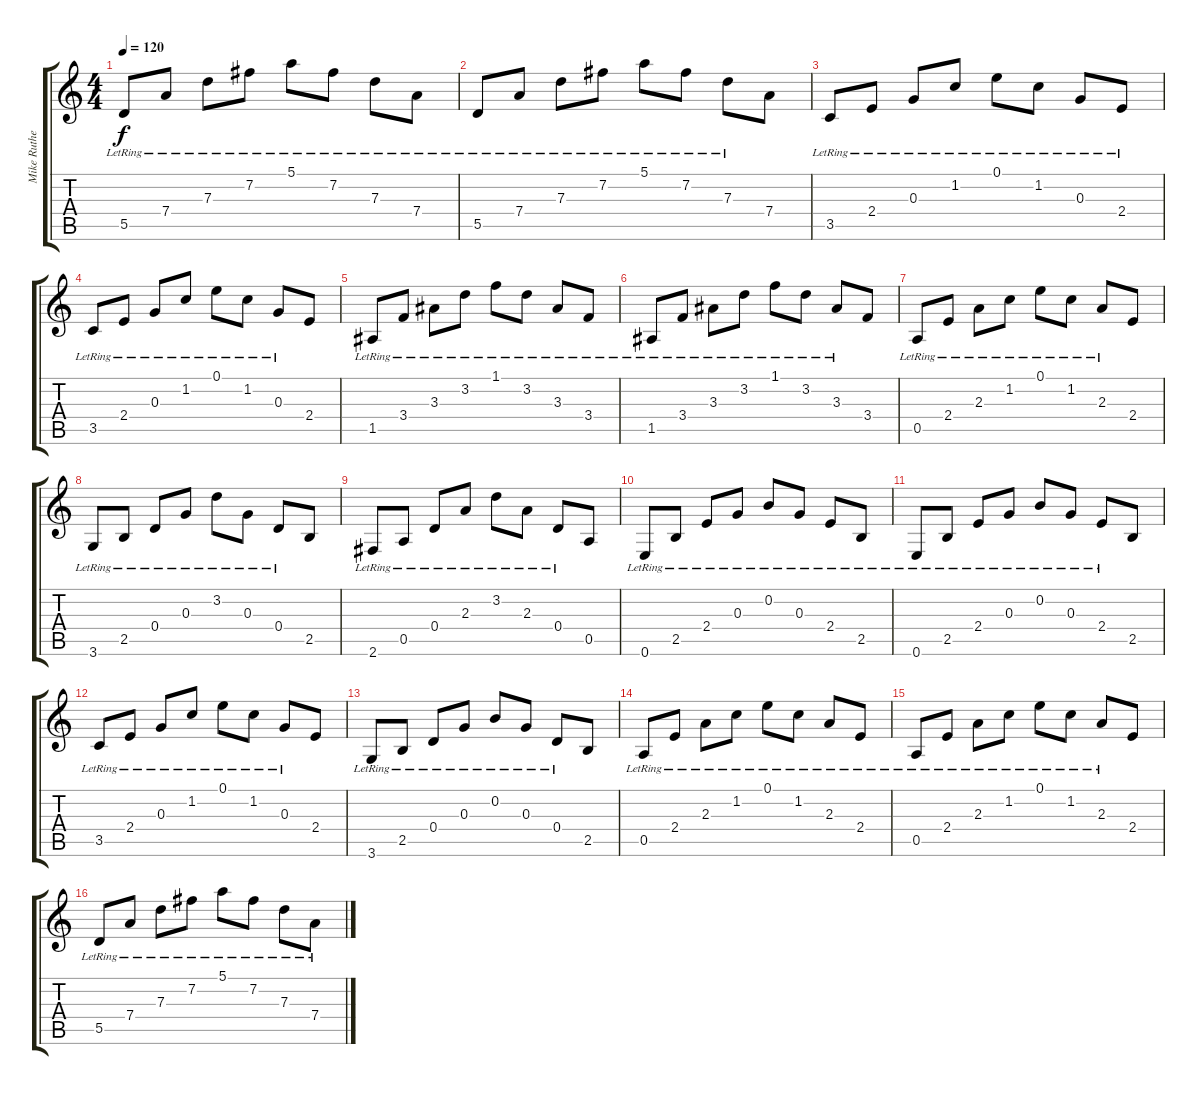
\track ("Mike Rutherford" "Mike Ruthe") {instrument acousticguitarnylon}
\staff {score tabs}
\tuning (E4 B3 G3 D3 A2 E2) {hide}
\ts (4 4)
\tempo 120
\clef g2
\ks c
5.5{lr}.8{dy f} 7.4{lr}.8 7.3{lr}.8 7.2{lr}.8 5.1{lr}.8 7.2{lr}.8 7.3{lr}.8 7.4{lr}.8 |
5.5{lr}.8 7.4{lr}.8 7.3{lr}.8 7.2{lr}.8 5.1{lr}.8 7.2{lr}.8 7.3{lr}.8 7.4.8 |
3.5{lr}.8 2.4{lr}.8 0.3{lr}.8 1.2{lr}.8 0.1{lr}.8 1.2{lr}.8 0.3{lr}.8 2.4{lr}.8 |
3.5{lr}.8 2.4{lr}.8 0.3{lr}.8 1.2{lr}.8 0.1{lr}.8 1.2{lr}.8 0.3{lr}.8 2.4.8 |
1.5{lr}.8 3.4{lr}.8 3.3{lr}.8 3.2{lr}.8 1.1{lr}.8 3.2{lr}.8 3.3{lr}.8 3.4{lr}.8 |
1.5{lr}.8 3.4{lr}.8 3.3{lr}.8 3.2{lr}.8 1.1{lr}.8 3.2{lr}.8 3.3{lr}.8 3.4.8 |
0.5{lr}.8 2.4{lr}.8 2.3{lr}.8 1.2{lr}.8 0.1{lr}.8 1.2{lr}.8 2.3{lr}.8 2.4.8 |
3.6{lr}.8 2.5{lr}.8 0.4{lr}.8 0.3{lr}.8 3.2{lr}.8 0.3{lr}.8 0.4{lr}.8 2.5.8 |
2.6{lr}.8 0.5{lr}.8 0.4{lr}.8 2.3{lr}.8 3.2{lr}.8 2.3{lr}.8 0.4{lr}.8 0.5.8 |
0.6{lr}.8 2.5{lr}.8 2.4{lr}.8 0.3{lr}.8 0.2{lr}.8 0.3{lr}.8 2.4{lr}.8 2.5{lr}.8 |
0.6{lr}.8 2.5{lr}.8 2.4{lr}.8 0.3{lr}.8 0.2{lr}.8 0.3{lr}.8 2.4{lr}.8 2.5.8 |
3.5{lr}.8 2.4{lr}.8 0.3{lr}.8 1.2{lr}.8 0.1{lr}.8 1.2{lr}.8 0.3{lr}.8 2.4.8 |
3.6{lr}.8 2.5{lr}.8 0.4{lr}.8 0.3{lr}.8 0.2{lr}.8 0.3{lr}.8 0.4{lr}.8 2.5.8 |
0.5{lr}.8 2.4{lr}.8 2.3{lr}.8 1.2{lr}.8 0.1{lr}.8 1.2{lr}.8 2.3{lr}.8 2.4{lr}.8 |
0.5{lr}.8 2.4{lr}.8 2.3{lr}.8 1.2{lr}.8 0.1{lr}.8 1.2{lr}.8 2.3{lr}.8 2.4.8 |
5.5{lr}.8 7.4{lr}.8 7.3{lr}.8 7.2{lr}.8 5.1{lr}.8 7.2{lr}.8 7.3{lr}.8 7.4{lr}.8
